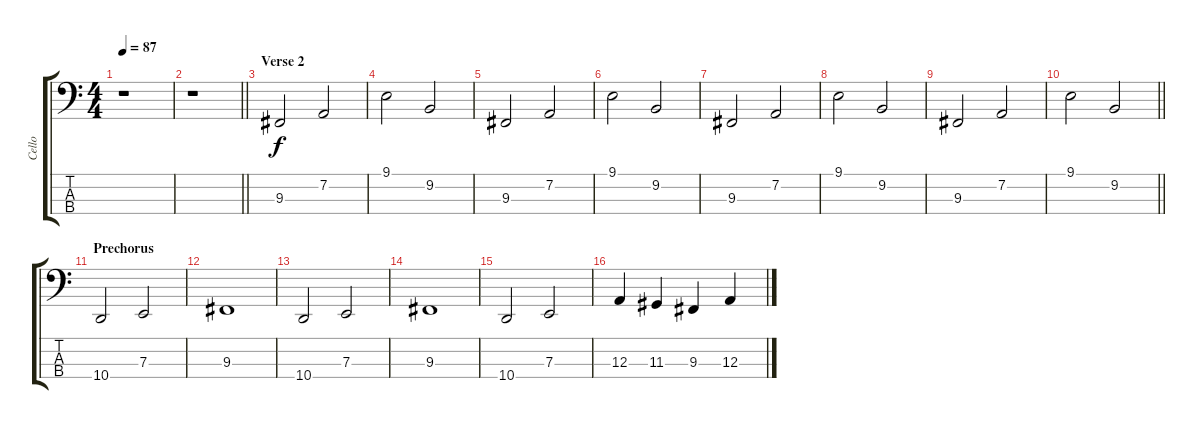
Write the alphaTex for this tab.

\track ("Cello" "Cello") {instrument cello}
\staff {score tabs}
\tuning (G2 D2 A1 E1) {hide}
\ts (4 4)
\tempo 87
\clef f4
\ks c
r.1{dy f} |
\barLineRight lightlight
r.1 |
\section ("" "Verse 2")
9.3.2 7.2.2 |
9.1.2 9.2.2 |
9.3.2 7.2.2 |
9.1.2 9.2.2 |
9.3.2 7.2.2 |
9.1.2 9.2.2 |
9.3.2 7.2.2 |
\barLineRight lightlight
9.1.2 9.2.2 |
\section ("" "Prechorus")
10.4.2 7.3.2 |
9.3.1 |
10.4.2 7.3.2 |
9.3.1 |
10.4.2 7.3.2 |
12.3.4 11.3.4 9.3.4 12.3.4
